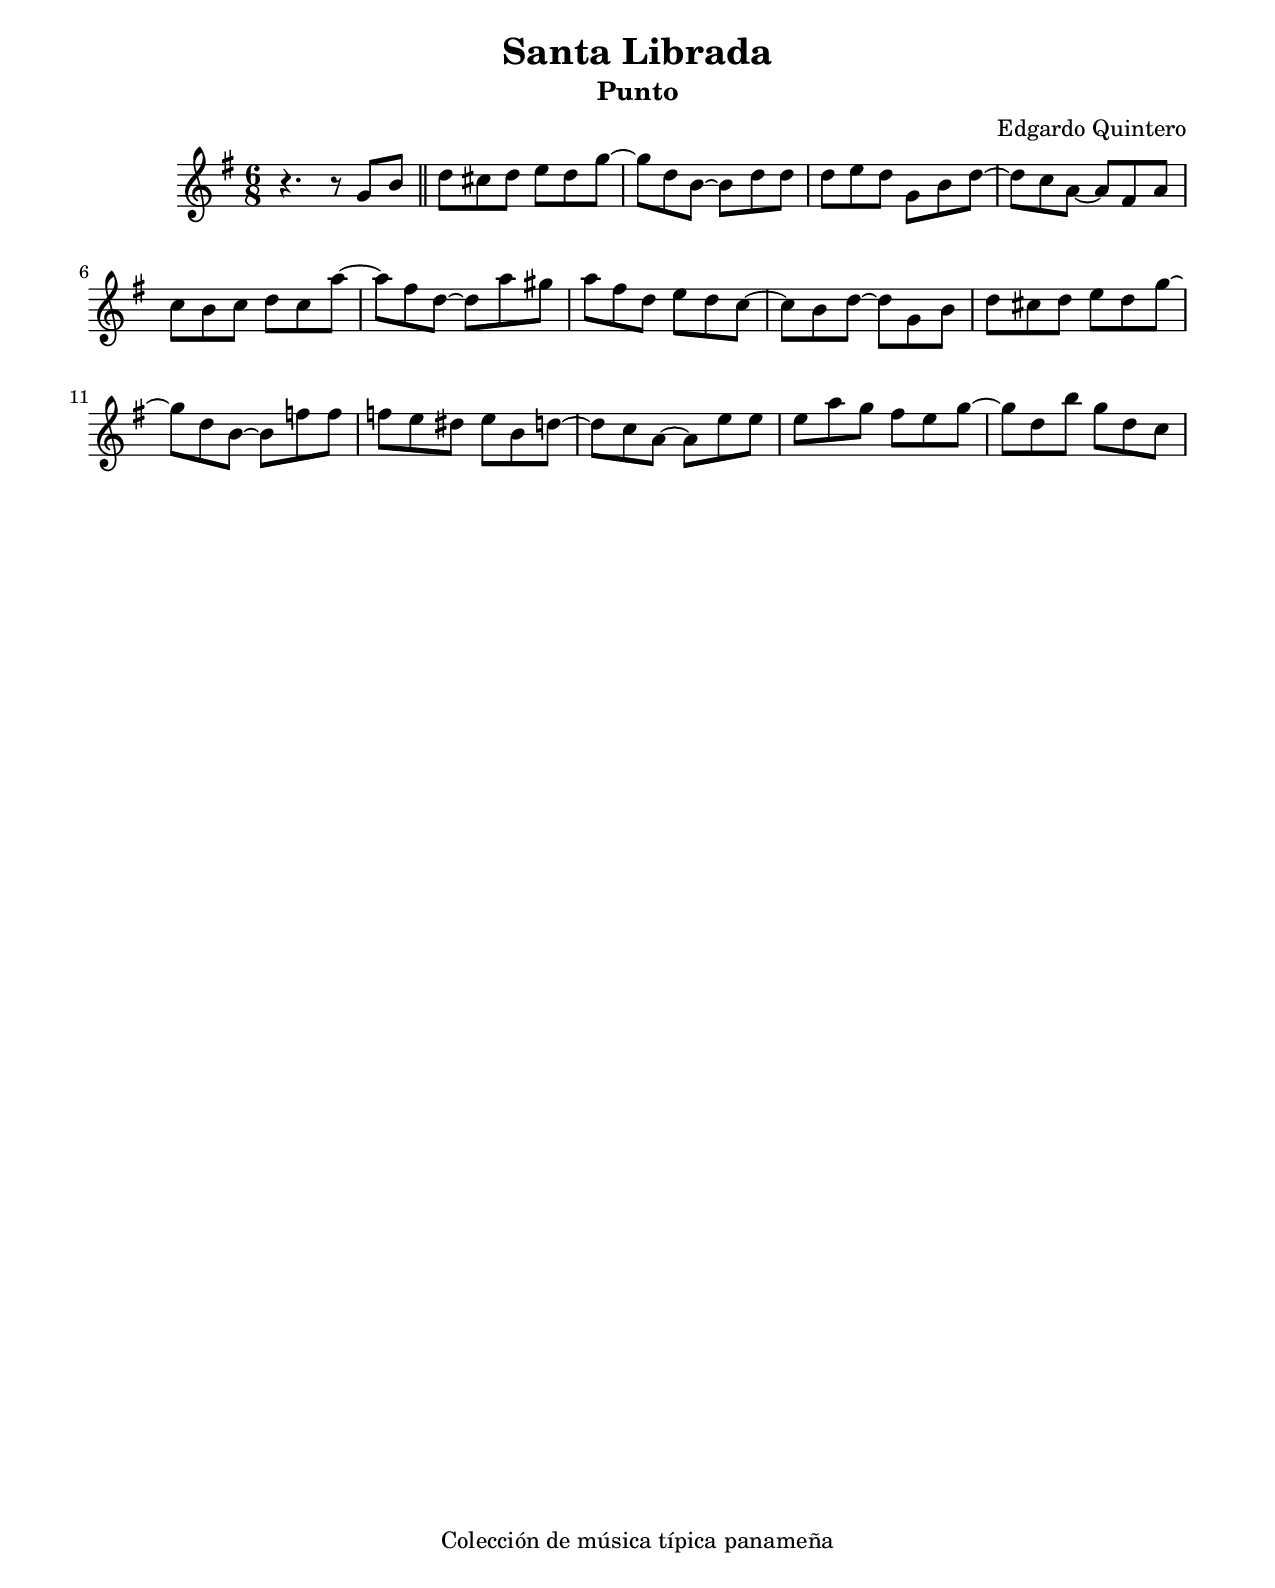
\version "2.23.2"
\header {
	title = "Santa Librada"
	subtitle = "Punto"
	composer = "Edgardo Quintero"
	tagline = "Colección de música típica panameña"
}

\paper {
	#(set-paper-size "letter")
	top-margin = 15
	left-margin = 15
	right-margin = 15
}

\score {
	\relative c' {
	\key g \major
	\time 6/8
	r4. r8  g'8 b \bar "||" | d cis d e d g ~ | g d b ~ b d d |
	d e d g, b d ~ | d c a ~ a fis a | c b c d c a' ~ | a fis d ~ d a' gis |
	a fis d e d c ~ | c b d ~ d g, b | d cis d e d g ~ | g d b ~ b f' f |
	f e dis e b d ~ | d c a ~ a e' e | e a g fis e g ~ | g d b' g d c ~ |
	}
}
